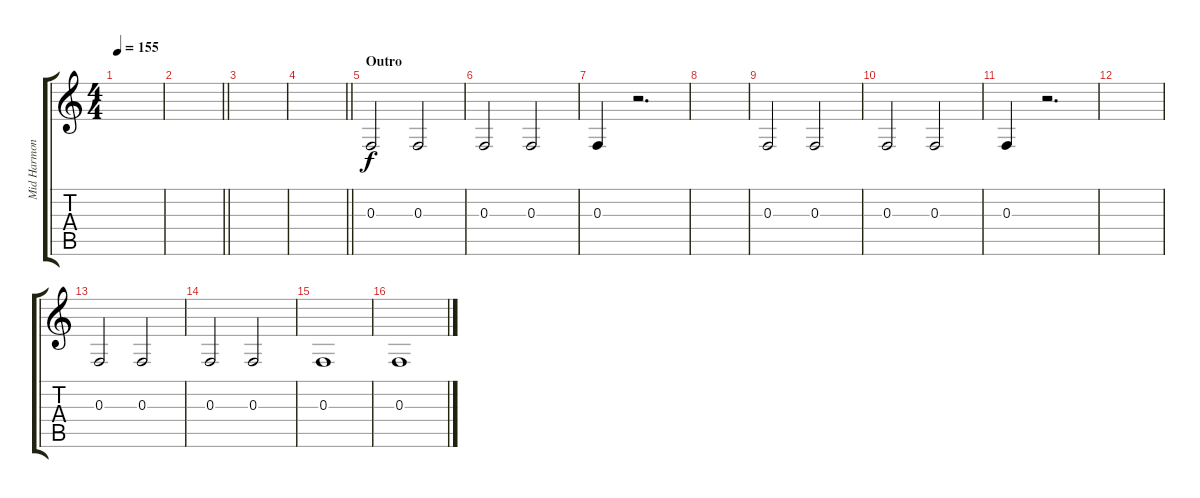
\track ("Mid Harmony" "Mid Harmon") {instrument frenchhorn}
\staff {score tabs}
\tuning (D4 A3 F3 C3 G2 D2) {hide}
\ts (4 4)
\tempo 155
\clef g2
\ks c
|
\barLineRight lightlight
|
|
\barLineRight lightlight
|
\section ("" "Outro")
0.3.2 0.3.2 |
0.3.2 0.3.2 |
0.3.4 r.2{d} |
|
0.3.2 0.3.2 |
0.3.2 0.3.2 |
0.3.4 r.2{d} |
|
0.3.2 0.3.2 |
0.3.2 0.3.2 |
0.3.1 |
0.3.1
